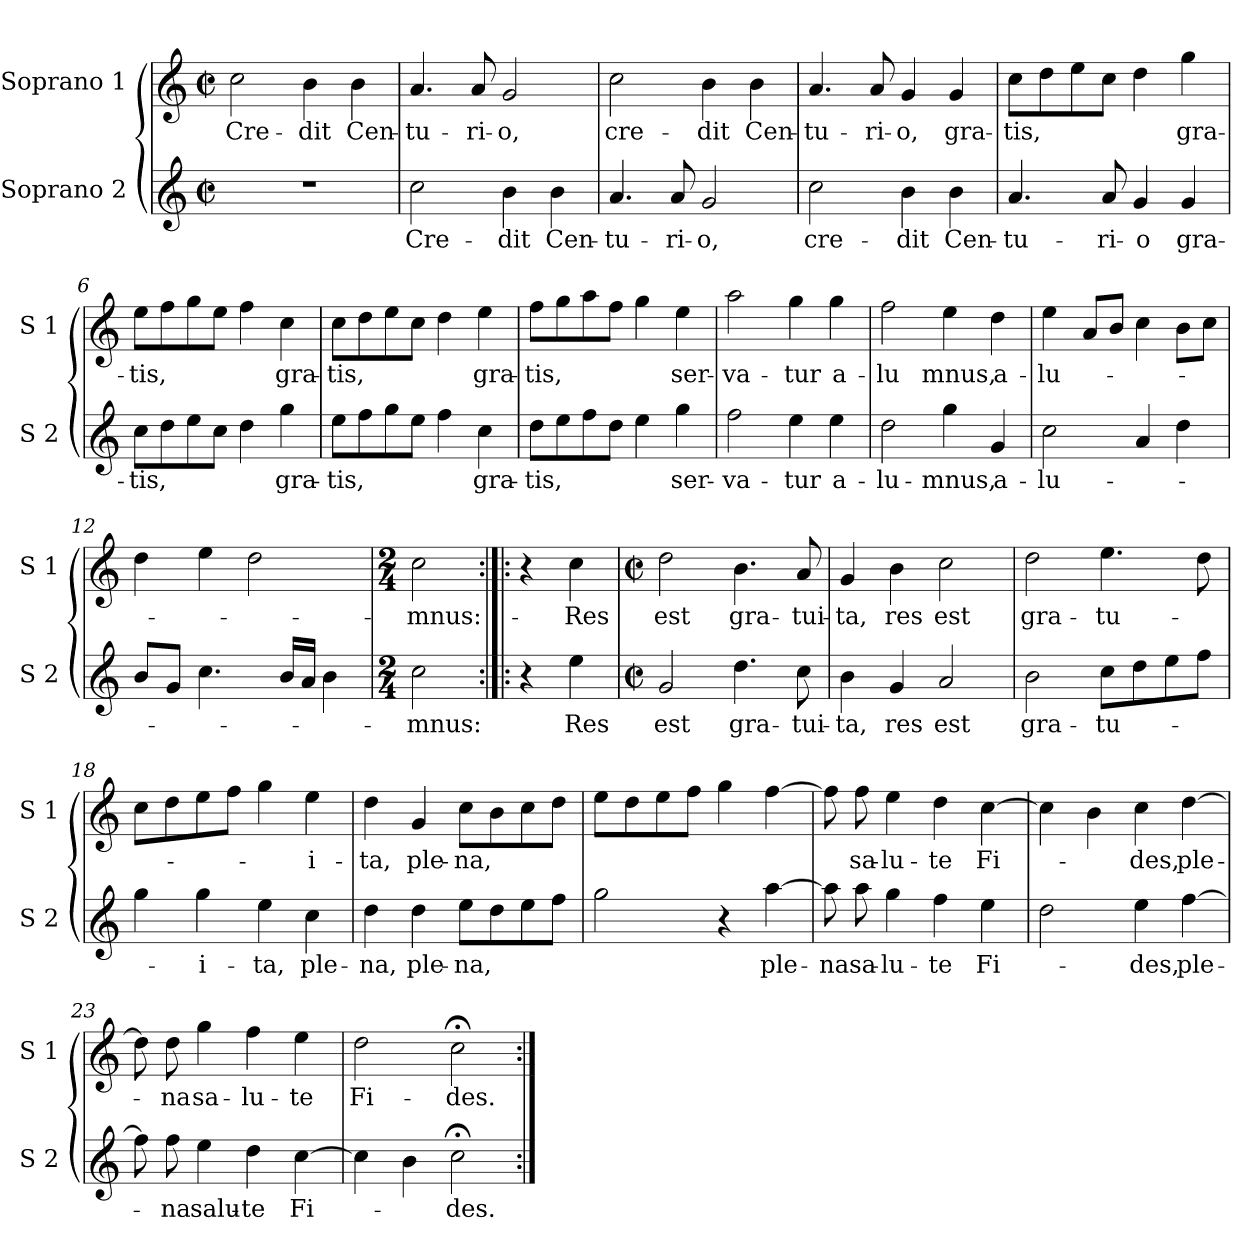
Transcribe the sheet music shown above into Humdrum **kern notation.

**kern	**text	**kern	**text
*part2	*part2	*part1	*part1
*staff2	*staff2	*staff1	*staff1
*I"Soprano 2	*	*I"Soprano 1	*
*I'S 2	*	*I'S 1	*
*clefG2	*	*clefG2	*
*k[]	*	*k[]	*
*C:	*	*C:	*
*M2/2	*	*M2/2	*
*met(c|)	*	*met(c|)	*
=1	=1	=1	=1
!	!	!	!LO:LY:b
1r	.	2cc\	Cre-
!	!	!	!LO:LY:b
.	.	4b\	-dit
!	!	!	!LO:LY:b
.	.	4b\	Cen-
=2	=2	=2	=2
!	!LO:LY:b	!	!LO:LY:b
2cc\	Cre-	4.a/	-tu-
!	!	!	!LO:LY:b
.	.	8a/	-ri-
!	!LO:LY:b	!	!LO:LY:b
4b\	-dit	2g/	-o,
!	!LO:LY:b	!	!
4b\	Cen-	.	.
=3	=3	=3	=3
!	!LO:LY:b	!	!LO:LY:b
4.a/	-tu-	2cc\	cre-
!	!LO:LY:b	!	!
8a/	-ri-	.	.
!	!LO:LY:b	!	!LO:LY:b
2g/	-o,	4b\	-dit
!	!	!	!LO:LY:b
.	.	4b\	Cen-
=4	=4	=4	=4
!	!LO:LY:b	!	!LO:LY:b
2cc\	cre-	4.a/	-tu-
!	!	!	!LO:LY:b
.	.	8a/	-ri-
!	!LO:LY:b	!	!LO:LY:b
4b\	-dit	4g/	-o,
!	!LO:LY:b	!	!LO:LY:b
4b\	Cen-	4g/	gra-
!!LO:LB:g=z
=5	=5	=5	=5
!	!LO:LY:b	!	!LO:LY:b
4.a/	-tu-	8cc\L	-tis,
.	.	8dd\	.
.	.	8ee\	.
!	!LO:LY:b	!	!
8a/	-ri-	8cc\J	.
!	!LO:LY:b	!	!
4g/	-o	4dd\	.
!	!LO:LY:b	!	!LO:LY:b
4g/	gra-	4gg\	gra-
=6	=6	=6	=6
!	!LO:LY:b	!	!LO:LY:b
8cc\L	-tis,	8ee\L	-tis,
8dd\	.	8ff\	.
8ee\	.	8gg\	.
8cc\J	.	8ee\J	.
4dd\	.	4ff\	.
!	!LO:LY:b	!	!LO:LY:b
4gg\	gra-	4cc\	gra-
=7	=7	=7	=7
!	!LO:LY:b	!	!LO:LY:b
8ee\L	-tis,	8cc\L	-tis,
8ff\	.	8dd\	.
8gg\	.	8ee\	.
8ee\J	.	8cc\J	.
4ff\	.	4dd\	.
!	!LO:LY:b	!	!LO:LY:b
4cc\	gra-	4ee\	gra-
=8	=8	=8	=8
!	!LO:LY:b	!	!LO:LY:b
8dd\L	-tis,	8ff\L	-tis,
8ee\	.	8gg\	.
8ff\	.	8aa\	.
8dd\J	.	8ff\J	.
4ee\	.	4gg\	.
!	!LO:LY:b	!	!LO:LY:b
4gg\	ser-	4ee\	ser-
!!LO:LB:g=z
=9	=9	=9	=9
!	!LO:LY:b	!	!LO:LY:b
2ff\	-va-	2aa\	-va-
!	!LO:LY:b	!	!LO:LY:b
4ee\	-tur	4gg\	-tur
!	!LO:LY:b	!	!LO:LY:b
4ee\	a-	4gg\	a-
=10	=10	=10	=10
!	!LO:LY:b	!	!LO:LY:b
2dd\	-lu-	2ff\	-lu
!	!LO:LY:b	!	!LO:LY:b
4gg\	-mnus,	4ee\	mnus,
!	!LO:LY:b	!	!LO:LY:b
4g/	a-	4dd\	a-
=11	=11	=11	=11
!	!LO:LY:b	!	!LO:LY:b
2cc\	-lu-	4ee\	-lu-
.	.	8a/L	.
.	.	8b/J	.
4a/	.	4cc\	.
4dd\	.	8b\L	.
.	.	8cc\J	.
=12	=12	=12	=12
8b/L	.	4dd\	.
8g/J	.	.	.
4.cc\	.	4ee\	.
.	.	2dd\	.
16b/LL	.	.	.
16a/JJ	.	.	.
4b\	.	.	.
!!LO:LB:g=z
=13	=13	=13	=13
*M2/4	*	*M2/4	*
!	!LO:LY:b	!	!LO:LY:b
2cc\	-mnus:	2cc\	-mnus:-
=14:|!|:	=14:|!|:	=14:|!|:	=14:|!|:
4r	.	4r	.
!	!LO:LY:b	!	!LO:LY:b
4ee\	Res	4cc\	-Res
=15	=15	=15	=15
*M2/2	*	*M2/2	*
*met(c|)	*	*met(c|)	*
!	!LO:LY:b	!	!LO:LY:b
2g/	est	2dd\	est
!	!LO:LY:b	!	!LO:LY:b
4.dd\	gra-	4.b\	gra-
!	!LO:LY:b	!	!LO:LY:b
8cc\	-tui-	8a/	-tui-
=16	=16	=16	=16
!	!LO:LY:b	!	!LO:LY:b
4b\	-ta,	4g/	-ta,
!	!LO:LY:b	!	!LO:LY:b
4g/	res	4b\	res
!	!LO:LY:b	!	!LO:LY:b
2a/	est	2cc\	est
!!LO:PB:g=z
=17	=17	=17	=17
!	!LO:LY:b	!	!LO:LY:b
2b\	gra-	2dd\	gra-
!	!LO:LY:b	!	!LO:LY:b
8cc\L	-tu-	4.ee\	-tu-
8dd\	.	.	.
8ee\	.	.	.
8ff\J	.	8dd\	.
=18	=18	=18	=18
4gg\	.	8cc\L	.
.	.	8dd\	.
!	!LO:LY:b	!	!
4gg\	-i-	8ee\	.
.	.	8ff\J	.
!	!LO:LY:b	!	!
4ee\	-ta,	4gg\	.
!	!LO:LY:b	!	!LO:LY:b
4cc\	ple-	4ee\	-i-
=19	=19	=19	=19
!	!LO:LY:b	!	!LO:LY:b
4dd\	-na,	4dd\	-ta,
!	!LO:LY:b	!	!LO:LY:b
4dd\	ple-	4g/	ple-
!	!LO:LY:b	!	!LO:LY:b
8ee\L	-na,	8cc\L	-na,
8dd\	.	8b\	.
8ee\	.	8cc\	.
8ff\J	.	8dd\J	.
=20	=20	=20	=20
2gg\	.	8ee\L	.
.	.	8dd\	.
.	.	8ee\	.
.	.	8ff\J	.
4r	.	4gg\	.
!	!LO:LY:b	!	!
[4aa\	ple-	[4ff\	.
!!LO:LB:g=z
=21	=21	=21	=21
!	!LO:LY:b	!	!
8aa\]	-na	8ff\]	.
!	!LO:LY:b	!	!LO:LY:b
8aa\	sa-	8ff\	sa-
!	!LO:LY:b	!	!LO:LY:b
4gg\	-lu-	4ee\	-lu-
!	!LO:LY:b	!	!LO:LY:b
4ff\	-te	4dd\	-te
!	!LO:LY:b	!	!LO:LY:b
4ee\	Fi-	[4cc\	Fi-
=22	=22	=22	=22
2dd\	.	4cc\]	.
.	.	4b\	.
!	!LO:LY:b	!	!LO:LY:b
4ee\	-des,	4cc\	-des,
!	!LO:LY:b	!	!LO:LY:b
[4ff\	ple-	[4dd\	ple-
=23	=23	=23	=23
8ff\]	.	8dd\]	.
!	!LO:LY:b	!	!LO:LY:b
8ff\	-na	8dd\	-na
!	!LO:LY:b	!	!LO:LY:b
4ee\	salu-	4gg\	sa-
!	!LO:LY:b	!	!LO:LY:b
4dd\	-te	4ff\	-lu-
!	!LO:LY:b	!	!LO:LY:b
[4cc\	Fi-	4ee\	-te
=24	=24	=24	=24
!	!	!	!LO:LY:b
4cc\]	.	2dd\	Fi-
4b\	.	.	.
!	!LO:LY:b	!	!LO:LY:b
2cc;<\	-des.	2cc;<\	-des.
=:|!	=:|!	=:|!	=:|!
*-	*-	*-	*-
